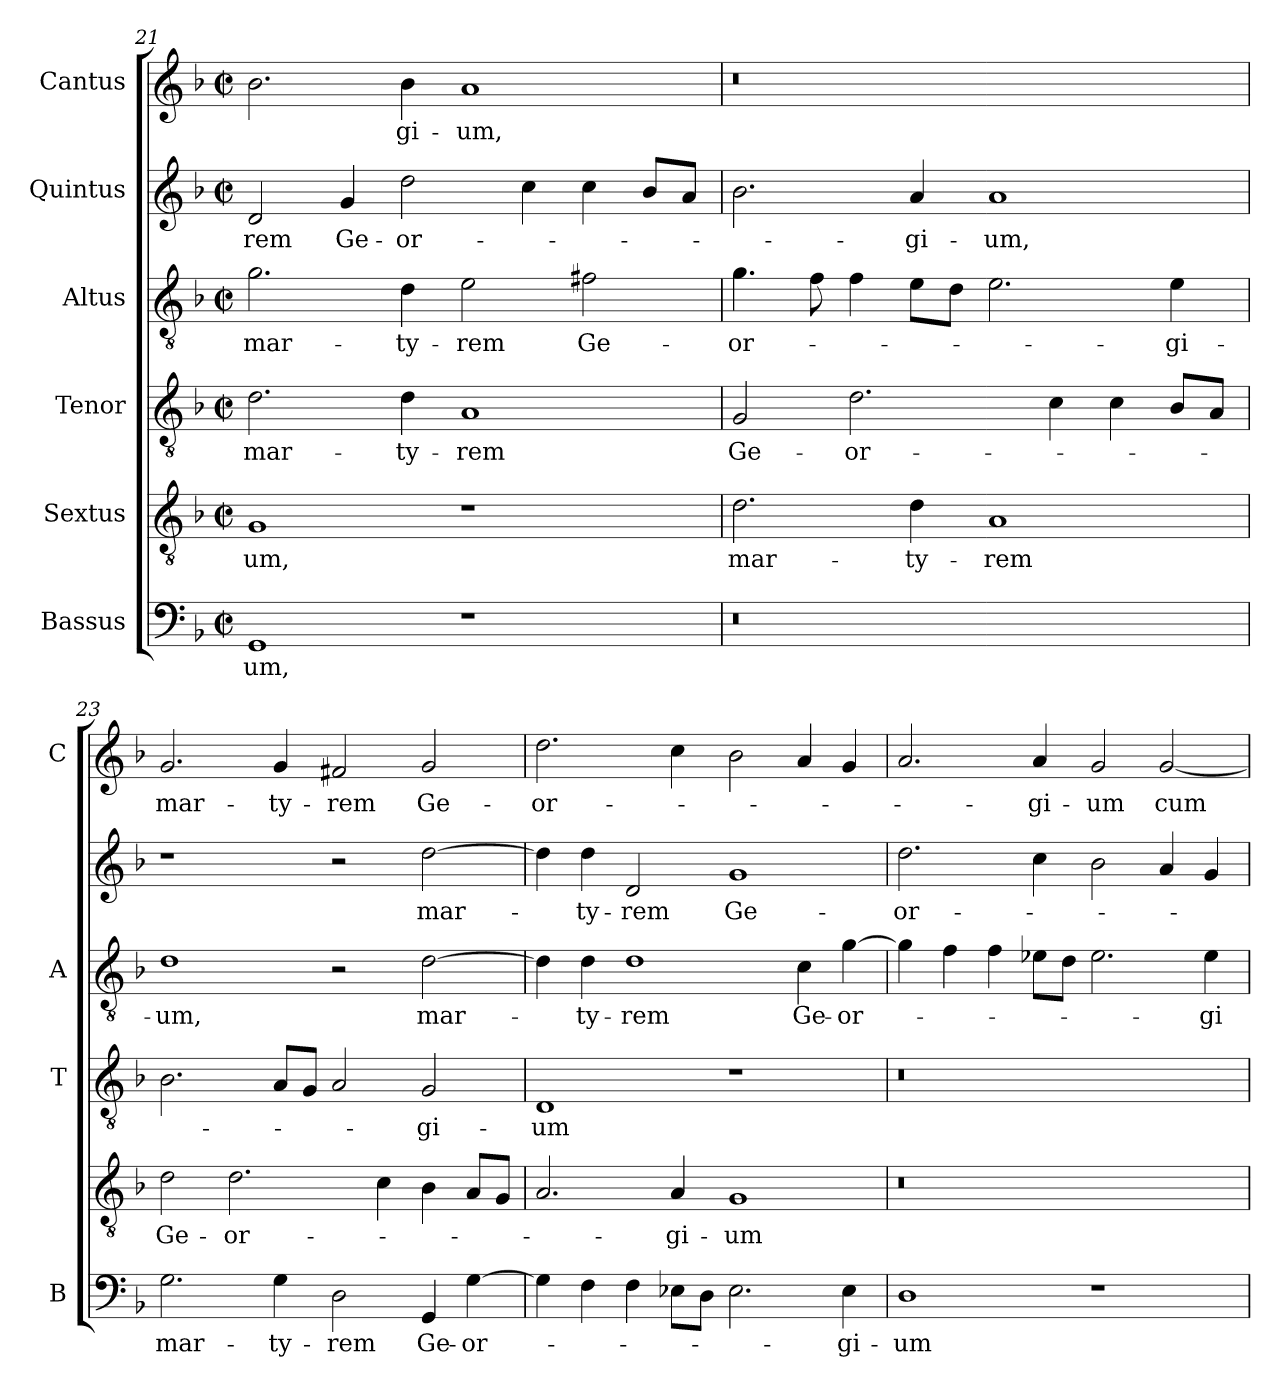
**kern	**text	**kern	**text	**kern	**text	**kern	**text	**kern	**text	**kern	**text
*part6	*part6	*part5	*part5	*part4	*part4	*part3	*part3	*part2	*part2	*part1	*part1
*staff6	*staff6	*staff5	*staff5	*staff4	*staff4	*staff3	*staff3	*staff2	*staff2	*staff1	*staff1
*I"Bassus	*	*I"Sextus	*	*I"Tenor	*	*I"Altus	*	*I"Quintus	*	*I"Cantus	*
*I'B	*	*	*	*I'T	*	*I'A	*	*	*	*I'C	*
!!LO:PB:g=z
*clefF4	*	*clefGv2	*	*clefGv2	*	*clefGv2	*	*clefG2	*	*clefG2	*
*k[b-]	*	*k[b-]	*	*k[b-]	*	*k[b-]	*	*k[b-]	*	*k[b-]	*
*F:	*	*F:	*	*F:	*	*F:	*	*F:	*	*F:	*
*M2/2	*	*M2/2	*	*M2/2	*	*M2/2	*	*M2/2	*	*M2/2	*
*met(c|)	*	*met(c|)	*	*met(c|)	*	*met(c|)	*	*met(c|)	*	*met(c|)	*
=21	=21	=21	=21	=21	=21	=21	=21	=21	=21	=21	=21
1GG	-um,	1G	-um,	2.d\	mar-	2.g\	mar-	2d/	-rem	2.b-\	.
.	.	.	.	.	.	.	.	4g/	Ge-	.	.
.	.	.	.	4d\	-ty-	4d\	-ty-	2dd\	-or-	4b-\	-gi-
1r	.	1r	.	1A	-rem	2e\	-rem	.	.	1a	-um,
.	.	.	.	.	.	.	.	4cc\	.	.	.
.	.	.	.	.	.	2f#X\	Ge-	4cc\	.	.	.
.	.	.	.	.	.	.	.	8b-/L	.	.	.
.	.	.	.	.	.	.	.	8a/J	.	.	.
=22	=22	=22	=22	=22	=22	=22	=22	=22	=22	=22	=22
0r	.	2.d\	mar-	2G/	Ge-	4.g\	-or-	2.b-\	.	0r	.
.	.	.	.	.	.	8f\	.	.	.	.	.
.	.	.	.	2.d\	-or-	4f\	.	.	.	.	.
.	.	4d\	-ty-	.	.	8e\L	.	4a/	-gi-	.	.
.	.	.	.	.	.	8d\J	.	.	.	.	.
.	.	1A	-rem	.	.	2.e\	.	1a	-um,	.	.
.	.	.	.	4c\	.	.	.	.	.	.	.
.	.	.	.	4c\	.	.	.	.	.	.	.
.	.	.	.	8B-/L	.	4e\	-gi-	.	.	.	.
.	.	.	.	8A/J	.	.	.	.	.	.	.
=23	=23	=23	=23	=23	=23	=23	=23	=23	=23	=23	=23
2.G\	mar-	2d\	Ge-	2.B-\	.	1d	-um,	1r	.	2.g/	mar-
.	.	2.d\	-or-	.	.	.	.	.	.	.	.
4G\	-ty-	.	.	8A/L	.	.	.	.	.	4g/	-ty-
.	.	.	.	8G/J	.	.	.	.	.	.	.
2D\	-rem	.	.	2A/	.	2r	.	2r	.	2f#X/	-rem
.	.	4c\	.	.	.	.	.	.	.	.	.
4GG/	Ge-	4B-\	.	2G/	-gi-	[2d\	mar-	[2dd\	mar-	2g/	Ge-
[4G\	-or-	8A/L	.	.	.	.	.	.	.	.	.
.	.	8G/J	.	.	.	.	.	.	.	.	.
!!LO:LB:g=z
=24	=24	=24	=24	=24	=24	=24	=24	=24	=24	=24	=24
4G\]	.	2.A/	.	1D	-um	4d\]	.	4dd\]	.	2.dd\	-or-
4F\	.	.	.	.	.	4d\	-ty-	4dd\	-ty-	.	.
4F\	.	.	.	.	.	1d	-rem	2d/	-rem	.	.
8E-X\L	.	4A/	-gi-	.	.	.	.	.	.	4cc\	.
8D\J	.	.	.	.	.	.	.	.	.	.	.
2.E-\	.	1G	-um	1r	.	.	.	1g	Ge-	2b-\	.
.	.	.	.	.	.	4c\	Ge-	.	.	4a/	.
4E-\	-gi-	.	.	.	.	[4g\	-or-	.	.	4g/	.
=25	=25	=25	=25	=25	=25	=25	=25	=25	=25	=25	=25
1D	-um	0r	.	0r	.	4g\]	.	2.dd\	-or-	2.a/	.
.	.	.	.	.	.	4f\	.	.	.	.	.
.	.	.	.	.	.	4f\	.	.	.	.	.
.	.	.	.	.	.	8e-X\L	.	4cc\	.	4a/	-gi-
.	.	.	.	.	.	8d\J	.	.	.	.	.
1r	.	.	.	.	.	2.e-\	.	2b-\	.	2g/	-um
.	.	.	.	.	.	.	.	4a/	.	[2g/	cum
.	.	.	.	.	.	4e-\	-gi-	4g/	.	.	.
=	=	=	=	=	=	=	=	=	=	=	=
*-	*-	*-	*-	*-	*-	*-	*-	*-	*-	*-	*-
